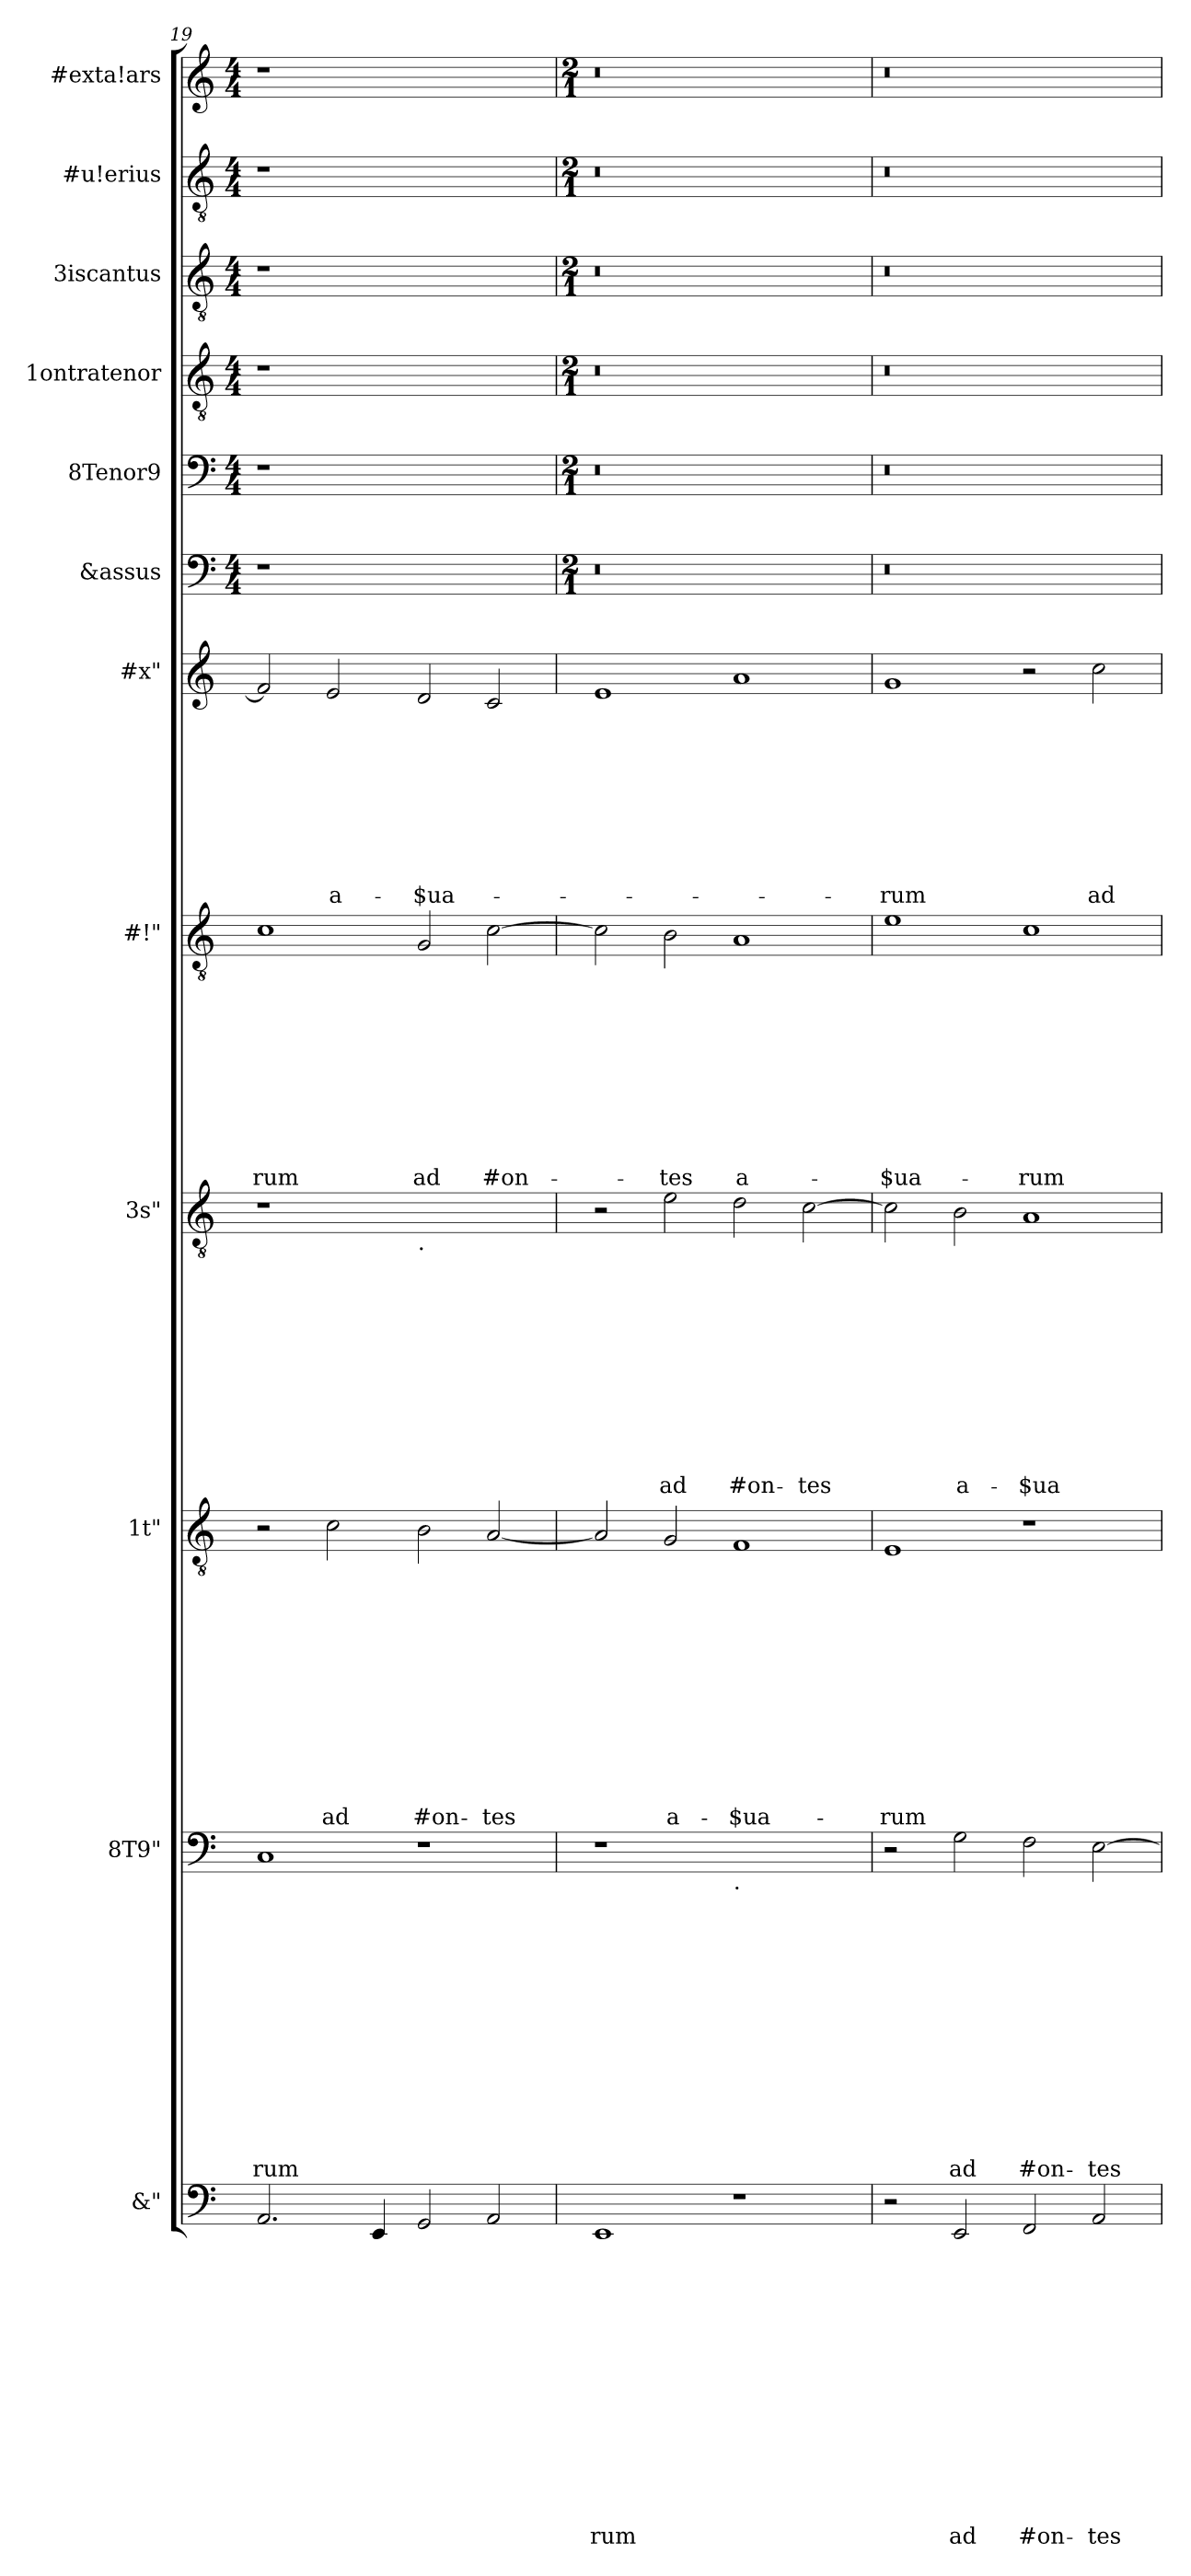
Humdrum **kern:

**kern	**text	**text	**text	**text	**text	**text	**text	**text	**text	**text	**text	**text	**text	**text	**kern	**text	**text	**text	**text	**text	**text	**text	**text	**text	**text	**text	**text	**text	**kern	**text	**text	**text	**text	**text	**text	**text	**text	**text	**text	**text	**text	**kern	**text	**text	**text	**text	**text	**text	**text	**text	**text	**text	**text	**kern	**text	**text	**text	**text	**text	**text	**text	**text	**text	**text	**kern	**text	**text	**text	**text	**text	**text	**text	**text	**text	**kern	**kern	**kern	**kern	**kern	**kern
*part12	*part12	*part12	*part12	*part12	*part12	*part12	*part12	*part12	*part12	*part12	*part12	*part12	*part12	*part12	*part11	*part11	*part11	*part11	*part11	*part11	*part11	*part11	*part11	*part11	*part11	*part11	*part11	*part11	*part10	*part10	*part10	*part10	*part10	*part10	*part10	*part10	*part10	*part10	*part10	*part10	*part10	*part9	*part9	*part9	*part9	*part9	*part9	*part9	*part9	*part9	*part9	*part9	*part9	*part8	*part8	*part8	*part8	*part8	*part8	*part8	*part8	*part8	*part8	*part8	*part7	*part7	*part7	*part7	*part7	*part7	*part7	*part7	*part7	*part7	*part6	*part5	*part4	*part3	*part2	*part1
*staff12	*staff12	*staff12	*staff12	*staff12	*staff12	*staff12	*staff12	*staff12	*staff12	*staff12	*staff12	*staff12	*staff12	*staff12	*staff11	*staff11	*staff11	*staff11	*staff11	*staff11	*staff11	*staff11	*staff11	*staff11	*staff11	*staff11	*staff11	*staff11	*staff10	*staff10	*staff10	*staff10	*staff10	*staff10	*staff10	*staff10	*staff10	*staff10	*staff10	*staff10	*staff10	*staff9	*staff9	*staff9	*staff9	*staff9	*staff9	*staff9	*staff9	*staff9	*staff9	*staff9	*staff9	*staff8	*staff8	*staff8	*staff8	*staff8	*staff8	*staff8	*staff8	*staff8	*staff8	*staff8	*staff7	*staff7	*staff7	*staff7	*staff7	*staff7	*staff7	*staff7	*staff7	*staff7	*staff6	*staff5	*staff4	*staff3	*staff2	*staff1
*I"&"	*	*	*	*	*	*	*	*	*	*	*	*	*	*	*I"8T9"	*	*	*	*	*	*	*	*	*	*	*	*	*	*I"1t"	*	*	*	*	*	*	*	*	*	*	*	*	*I"3s"	*	*	*	*	*	*	*	*	*	*	*	*I"#!"	*	*	*	*	*	*	*	*	*	*	*I"#x"	*	*	*	*	*	*	*	*	*	*I"&assus	*I"8Tenor9	*I"1ontratenor	*I"3iscantus	*I"#u!erius	*I"#exta!ars
*	*	*	*	*	*	*	*	*	*	*	*	*	*	*	*I'8T9"	*	*	*	*	*	*	*	*	*	*	*	*	*	*I'1t"	*	*	*	*	*	*	*	*	*	*	*	*	*I'3s"	*	*	*	*	*	*	*	*	*	*	*	*	*	*	*	*	*	*	*	*	*	*	*I'#x"	*	*	*	*	*	*	*	*	*	*	*	*	*	*	*
!!LO:LB:g=z
*clefF4	*	*	*	*	*	*	*	*	*	*	*	*	*	*	*clefF4	*	*	*	*	*	*	*	*	*	*	*	*	*	*clefGv2	*	*	*	*	*	*	*	*	*	*	*	*	*clefGv2	*	*	*	*	*	*	*	*	*	*	*	*clefGv2	*	*	*	*	*	*	*	*	*	*	*clefG2	*	*	*	*	*	*	*	*	*	*clefF4	*clefF4	*clefGv2	*clefGv2	*clefGv2	*clefG2
*k[]	*	*	*	*	*	*	*	*	*	*	*	*	*	*	*k[]	*	*	*	*	*	*	*	*	*	*	*	*	*	*k[]	*	*	*	*	*	*	*	*	*	*	*	*	*k[]	*	*	*	*	*	*	*	*	*	*	*	*k[]	*	*	*	*	*	*	*	*	*	*	*k[]	*	*	*	*	*	*	*	*	*	*k[]	*k[]	*k[]	*k[]	*k[]	*k[]
*C:	*	*	*	*	*	*	*	*	*	*	*	*	*	*	*C:	*	*	*	*	*	*	*	*	*	*	*	*	*	*C:	*	*	*	*	*	*	*	*	*	*	*	*	*C:	*	*	*	*	*	*	*	*	*	*	*	*C:	*	*	*	*	*	*	*	*	*	*	*C:	*	*	*	*	*	*	*	*	*	*C:	*C:	*C:	*C:	*C:	*C:
*	*	*	*	*	*	*	*	*	*	*	*	*	*	*	*	*	*	*	*	*	*	*	*	*	*	*	*	*	*	*	*	*	*	*	*	*	*	*	*	*	*	*	*	*	*	*	*	*	*	*	*	*	*	*	*	*	*	*	*	*	*	*	*	*	*	*	*	*	*	*	*	*	*	*	*M4/4	*M4/4	*M4/4	*M4/4	*M4/4	*M4/4
=19	=19	=19	=19	=19	=19	=19	=19	=19	=19	=19	=19	=19	=19	=19	=19	=19	=19	=19	=19	=19	=19	=19	=19	=19	=19	=19	=19	=19	=19	=19	=19	=19	=19	=19	=19	=19	=19	=19	=19	=19	=19	=19	=19	=19	=19	=19	=19	=19	=19	=19	=19	=19	=19	=19	=19	=19	=19	=19	=19	=19	=19	=19	=19	=19	=19	=19	=19	=19	=19	=19	=19	=19	=19	=19	=19	=19	=19	=19	=19	=19
!	!	!	!	!	!	!	!	!	!	!	!	!	!	!	!	!	!	!	!	!	!	!	!	!	!	!	!	!LO:LY:b	!	!	!	!	!	!	!	!	!	!	!	!	!	!	!	!	!	!	!	!	!	!	!	!	!	!	!	!	!	!	!	!	!	!	!	!LO:LY:b	!	!	!	!	!	!	!	!	!	!	!	!	!	!	!	!
2.AA/	.	.	.	.	.	.	.	.	.	.	.	.	.	.	1C	.	.	.	.	.	.	.	.	.	.	.	.	-rum	2r	.	.	.	.	.	.	.	.	.	.	.	.	1r	.	.	.	.	.	.	.	.	.	.	.	1c	.	.	.	.	.	.	.	.	.	-rum	2f/]	.	.	.	.	.	.	.	.	.	1r	1r	1r	1r	1r	1r
!	!	!	!	!	!	!	!	!	!	!	!	!	!	!	!	!	!	!	!	!	!	!	!	!	!	!	!	!	!	!	!	!	!	!	!	!	!	!	!	!	!LO:LY:b	!	!	!	!	!	!	!	!	!	!	!	!	!	!	!	!	!	!	!	!	!	!	!	!	!	!	!	!	!	!	!	!	!LO:LY:b	!	!	!	!	!	!
.	.	.	.	.	.	.	.	.	.	.	.	.	.	.	.	.	.	.	.	.	.	.	.	.	.	.	.	.	2c\	.	.	.	.	.	.	.	.	.	.	.	ad	.	.	.	.	.	.	.	.	.	.	.	.	.	.	.	.	.	.	.	.	.	.	.	2e/	.	.	.	.	.	.	.	.	a-	.	.	.	.	.	.
4EE/	.	.	.	.	.	.	.	.	.	.	.	.	.	.	.	.	.	.	.	.	.	.	.	.	.	.	.	.	.	.	.	.	.	.	.	.	.	.	.	.	.	.	.	.	.	.	.	.	.	.	.	.	.	.	.	.	.	.	.	.	.	.	.	.	.	.	.	.	.	.	.	.	.	.	.	.	.	.	.	.
!	!	!	!	!	!	!	!	!	!	!	!	!	!	!	!	!	!	!	!	!	!	!	!	!	!	!	!	!	!	!	!	!	!	!	!	!	!	!	!	!	!	!LO:TX:b:t=.	!	!	!	!	!	!	!	!	!	!	!	!	!	!	!	!	!	!	!	!	!	!	!	!	!	!	!	!	!	!	!	!	!	!	!	!	!	!
!	!	!	!	!	!	!	!	!	!	!	!	!	!	!	!	!	!	!	!	!	!	!	!	!	!	!	!	!	!	!	!	!	!	!	!	!	!	!	!	!	!LO:LY:b	!	!	!	!	!	!	!	!	!	!	!	!	!	!	!	!	!	!	!	!	!	!	!LO:LY:b	!	!	!	!	!	!	!	!	!	!LO:LY:b	!	!	!	!	!	!
2GG/	.	.	.	.	.	.	.	.	.	.	.	.	.	.	1r	.	.	.	.	.	.	.	.	.	.	.	.	.	2B\	.	.	.	.	.	.	.	.	.	.	.	#on-	1ryy	.	.	.	.	.	.	.	.	.	.	.	2G/	.	.	.	.	.	.	.	.	.	ad	2d/	.	.	.	.	.	.	.	.	-$ua-	1ryy	1ryy	1ryy	1ryy	1ryy	1ryy
!	!	!	!	!	!	!	!	!	!	!	!	!	!	!	!	!	!	!	!	!	!	!	!	!	!	!	!	!	!	!	!	!	!	!	!	!	!	!	!	!	!LO:LY:b	!	!	!	!	!	!	!	!	!	!	!	!	!	!	!	!	!	!	!	!	!	!	!LO:LY:b	!	!	!	!	!	!	!	!	!	!	!	!	!	!	!	!
2AA/	.	.	.	.	.	.	.	.	.	.	.	.	.	.	.	.	.	.	.	.	.	.	.	.	.	.	.	.	[<2A/	.	.	.	.	.	.	.	.	.	.	.	-tes	.	.	.	.	.	.	.	.	.	.	.	.	[>2c\	.	.	.	.	.	.	.	.	.	#on-	2c/	.	.	.	.	.	.	.	.	.	.	.	.	.	.	.
=20	=20	=20	=20	=20	=20	=20	=20	=20	=20	=20	=20	=20	=20	=20	=20	=20	=20	=20	=20	=20	=20	=20	=20	=20	=20	=20	=20	=20	=20	=20	=20	=20	=20	=20	=20	=20	=20	=20	=20	=20	=20	=20	=20	=20	=20	=20	=20	=20	=20	=20	=20	=20	=20	=20	=20	=20	=20	=20	=20	=20	=20	=20	=20	=20	=20	=20	=20	=20	=20	=20	=20	=20	=20	=20	=20	=20	=20	=20	=20	=20
*	*	*	*	*	*	*	*	*	*	*	*	*	*	*	*	*	*	*	*	*	*	*	*	*	*	*	*	*	*	*	*	*	*	*	*	*	*	*	*	*	*	*	*	*	*	*	*	*	*	*	*	*	*	*	*	*	*	*	*	*	*	*	*	*	*	*	*	*	*	*	*	*	*	*	*M2/1	*M2/1	*M2/1	*M2/1	*M2/1	*M2/1
!	!	!	!	!	!	!	!	!	!	!	!	!	!	!LO:LY:b	!	!	!	!	!	!	!	!	!	!	!	!	!	!	!	!	!	!	!	!	!	!	!	!	!	!	!	!	!	!	!	!	!	!	!	!	!	!	!	!	!	!	!	!	!	!	!	!	!	!	!	!	!	!	!	!	!	!	!	!	!	!	!	!	!	!
1EE	.	.	.	.	.	.	.	.	.	.	.	.	.	-rum	1r	.	.	.	.	.	.	.	.	.	.	.	.	.	2A/]	.	.	.	.	.	.	.	.	.	.	.	.	2r	.	.	.	.	.	.	.	.	.	.	.	2c\]	.	.	.	.	.	.	.	.	.	.	1e	.	.	.	.	.	.	.	.	.	0r	0r	0r	0r	0r	0r
!	!	!	!	!	!	!	!	!	!	!	!	!	!	!	!	!	!	!	!	!	!	!	!	!	!	!	!	!	!	!	!	!	!	!	!	!	!	!	!	!	!LO:LY:b	!	!	!	!	!	!	!	!	!	!	!	!LO:LY:b	!	!	!	!	!	!	!	!	!	!	!LO:LY:b	!	!	!	!	!	!	!	!	!	!	!	!	!	!	!	!
.	.	.	.	.	.	.	.	.	.	.	.	.	.	.	.	.	.	.	.	.	.	.	.	.	.	.	.	.	2G/	.	.	.	.	.	.	.	.	.	.	.	a-	2e\	.	.	.	.	.	.	.	.	.	.	ad	2B\	.	.	.	.	.	.	.	.	.	-tes	.	.	.	.	.	.	.	.	.	.	.	.	.	.	.	.
!	!	!	!	!	!	!	!	!	!	!	!	!	!	!	!LO:TX:b:t=.	!	!	!	!	!	!	!	!	!	!	!	!	!	!	!	!	!	!	!	!	!	!	!	!	!	!	!	!	!	!	!	!	!	!	!	!	!	!	!	!	!	!	!	!	!	!	!	!	!	!	!	!	!	!	!	!	!	!	!	!	!	!	!	!	!
!	!	!	!	!	!	!	!	!	!	!	!	!	!	!	!	!	!	!	!	!	!	!	!	!	!	!	!	!	!	!	!	!	!	!	!	!	!	!	!	!	!LO:LY:b	!	!	!	!	!	!	!	!	!	!	!	!LO:LY:b	!	!	!	!	!	!	!	!	!	!	!LO:LY:b:rj	!	!	!	!	!	!	!	!	!	!	!	!	!	!	!	!
1r	.	.	.	.	.	.	.	.	.	.	.	.	.	.	1ryy	.	.	.	.	.	.	.	.	.	.	.	.	.	1F	.	.	.	.	.	.	.	.	.	.	.	-$ua-	2d\	.	.	.	.	.	.	.	.	.	.	#on-	1A	.	.	.	.	.	.	.	.	.	a-	1a	.	.	.	.	.	.	.	.	.	.	.	.	.	.	.
!	!	!	!	!	!	!	!	!	!	!	!	!	!	!	!	!	!	!	!	!	!	!	!	!	!	!	!	!	!	!	!	!	!	!	!	!	!	!	!	!	!	!	!	!	!	!	!	!	!	!	!	!	!LO:LY:b	!	!	!	!	!	!	!	!	!	!	!	!	!	!	!	!	!	!	!	!	!	!	!	!	!	!	!
.	.	.	.	.	.	.	.	.	.	.	.	.	.	.	.	.	.	.	.	.	.	.	.	.	.	.	.	.	.	.	.	.	.	.	.	.	.	.	.	.	.	[>2c\	.	.	.	.	.	.	.	.	.	.	-tes	.	.	.	.	.	.	.	.	.	.	.	.	.	.	.	.	.	.	.	.	.	.	.	.	.	.	.
=21	=21	=21	=21	=21	=21	=21	=21	=21	=21	=21	=21	=21	=21	=21	=21	=21	=21	=21	=21	=21	=21	=21	=21	=21	=21	=21	=21	=21	=21	=21	=21	=21	=21	=21	=21	=21	=21	=21	=21	=21	=21	=21	=21	=21	=21	=21	=21	=21	=21	=21	=21	=21	=21	=21	=21	=21	=21	=21	=21	=21	=21	=21	=21	=21	=21	=21	=21	=21	=21	=21	=21	=21	=21	=21	=21	=21	=21	=21	=21	=21
!	!	!	!	!	!	!	!	!	!	!	!	!	!	!	!	!	!	!	!	!	!	!	!	!	!	!	!	!	!	!	!	!	!	!	!	!	!	!	!	!	!LO:LY:b	!	!	!	!	!	!	!	!	!	!	!	!	!	!	!	!	!	!	!	!	!	!	!LO:LY:b	!	!	!	!	!	!	!	!	!	!LO:LY:b	!	!	!	!	!	!
2r	.	.	.	.	.	.	.	.	.	.	.	.	.	.	2r	.	.	.	.	.	.	.	.	.	.	.	.	.	1E	.	.	.	.	.	.	.	.	.	.	.	-rum	2c\]	.	.	.	.	.	.	.	.	.	.	.	1e	.	.	.	.	.	.	.	.	.	-$ua-	1g	.	.	.	.	.	.	.	.	-rum	0r	0r	0r	0r	0r	0r
!	!	!	!	!	!	!	!	!	!	!	!	!	!	!LO:LY:b	!	!	!	!	!	!	!	!	!	!	!	!	!	!LO:LY:b	!	!	!	!	!	!	!	!	!	!	!	!	!	!	!	!	!	!	!	!	!	!	!	!	!LO:LY:b	!	!	!	!	!	!	!	!	!	!	!	!	!	!	!	!	!	!	!	!	!	!	!	!	!	!	!
2EE/	.	.	.	.	.	.	.	.	.	.	.	.	.	ad	2G\	.	.	.	.	.	.	.	.	.	.	.	.	ad	.	.	.	.	.	.	.	.	.	.	.	.	.	2B\	.	.	.	.	.	.	.	.	.	.	a-	.	.	.	.	.	.	.	.	.	.	.	.	.	.	.	.	.	.	.	.	.	.	.	.	.	.	.
!	!	!	!	!	!	!	!	!	!	!	!	!	!	!LO:LY:b	!	!	!	!	!	!	!	!	!	!	!	!	!	!LO:LY:b	!	!	!	!	!	!	!	!	!	!	!	!	!	!	!	!	!	!	!	!	!	!	!	!	!LO:LY:b	!	!	!	!	!	!	!	!	!	!	!LO:LY:b	!	!	!	!	!	!	!	!	!	!	!	!	!	!	!	!
2FF/	.	.	.	.	.	.	.	.	.	.	.	.	.	#on-	2F\	.	.	.	.	.	.	.	.	.	.	.	.	#on-	1r	.	.	.	.	.	.	.	.	.	.	.	.	1A	.	.	.	.	.	.	.	.	.	.	-$ua-	1c	.	.	.	.	.	.	.	.	.	-rum	2r	.	.	.	.	.	.	.	.	.	.	.	.	.	.	.
!	!	!	!	!	!	!	!	!	!	!	!	!	!	!LO:LY:b	!	!	!	!	!	!	!	!	!	!	!	!	!	!LO:LY:b	!	!	!	!	!	!	!	!	!	!	!	!	!	!	!	!	!	!	!	!	!	!	!	!	!	!	!	!	!	!	!	!	!	!	!	!	!	!	!	!	!	!	!	!	!	!LO:LY:b	!	!	!	!	!	!
2AA/	.	.	.	.	.	.	.	.	.	.	.	.	.	-tes	[>2E\	.	.	.	.	.	.	.	.	.	.	.	.	-tes	.	.	.	.	.	.	.	.	.	.	.	.	.	.	.	.	.	.	.	.	.	.	.	.	.	.	.	.	.	.	.	.	.	.	.	.	2cc\	.	.	.	.	.	.	.	.	ad	.	.	.	.	.	.
=	=	=	=	=	=	=	=	=	=	=	=	=	=	=	=	=	=	=	=	=	=	=	=	=	=	=	=	=	=	=	=	=	=	=	=	=	=	=	=	=	=	=	=	=	=	=	=	=	=	=	=	=	=	=	=	=	=	=	=	=	=	=	=	=	=	=	=	=	=	=	=	=	=	=	=	=	=	=	=	=
*-	*-	*-	*-	*-	*-	*-	*-	*-	*-	*-	*-	*-	*-	*-	*-	*-	*-	*-	*-	*-	*-	*-	*-	*-	*-	*-	*-	*-	*-	*-	*-	*-	*-	*-	*-	*-	*-	*-	*-	*-	*-	*-	*-	*-	*-	*-	*-	*-	*-	*-	*-	*-	*-	*-	*-	*-	*-	*-	*-	*-	*-	*-	*-	*-	*-	*-	*-	*-	*-	*-	*-	*-	*-	*-	*-	*-	*-	*-	*-	*-
